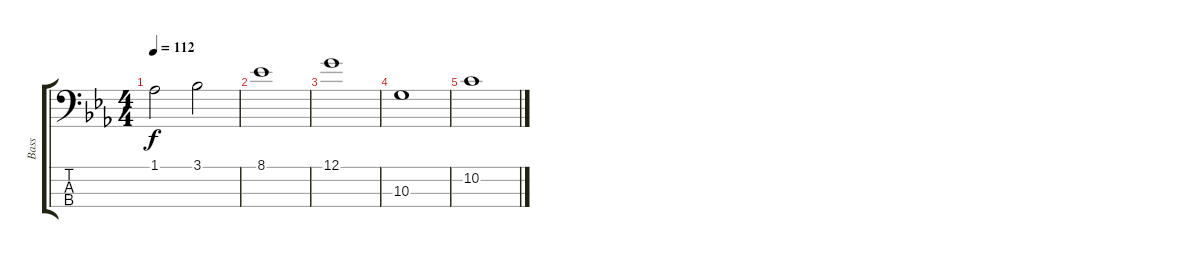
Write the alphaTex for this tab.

\track ("Bass" "Bass") {instrument electricbassfinger}
\staff {score tabs}
\tuning (G2 D2 A1 E1) {hide}
\ts (4 4)
\tempo 112
\clef f4
\ks eb
1.1.2{dy f} 3.1.2 |
8.1.1 |
12.1.1 |
10.3.1 |
10.2.1
